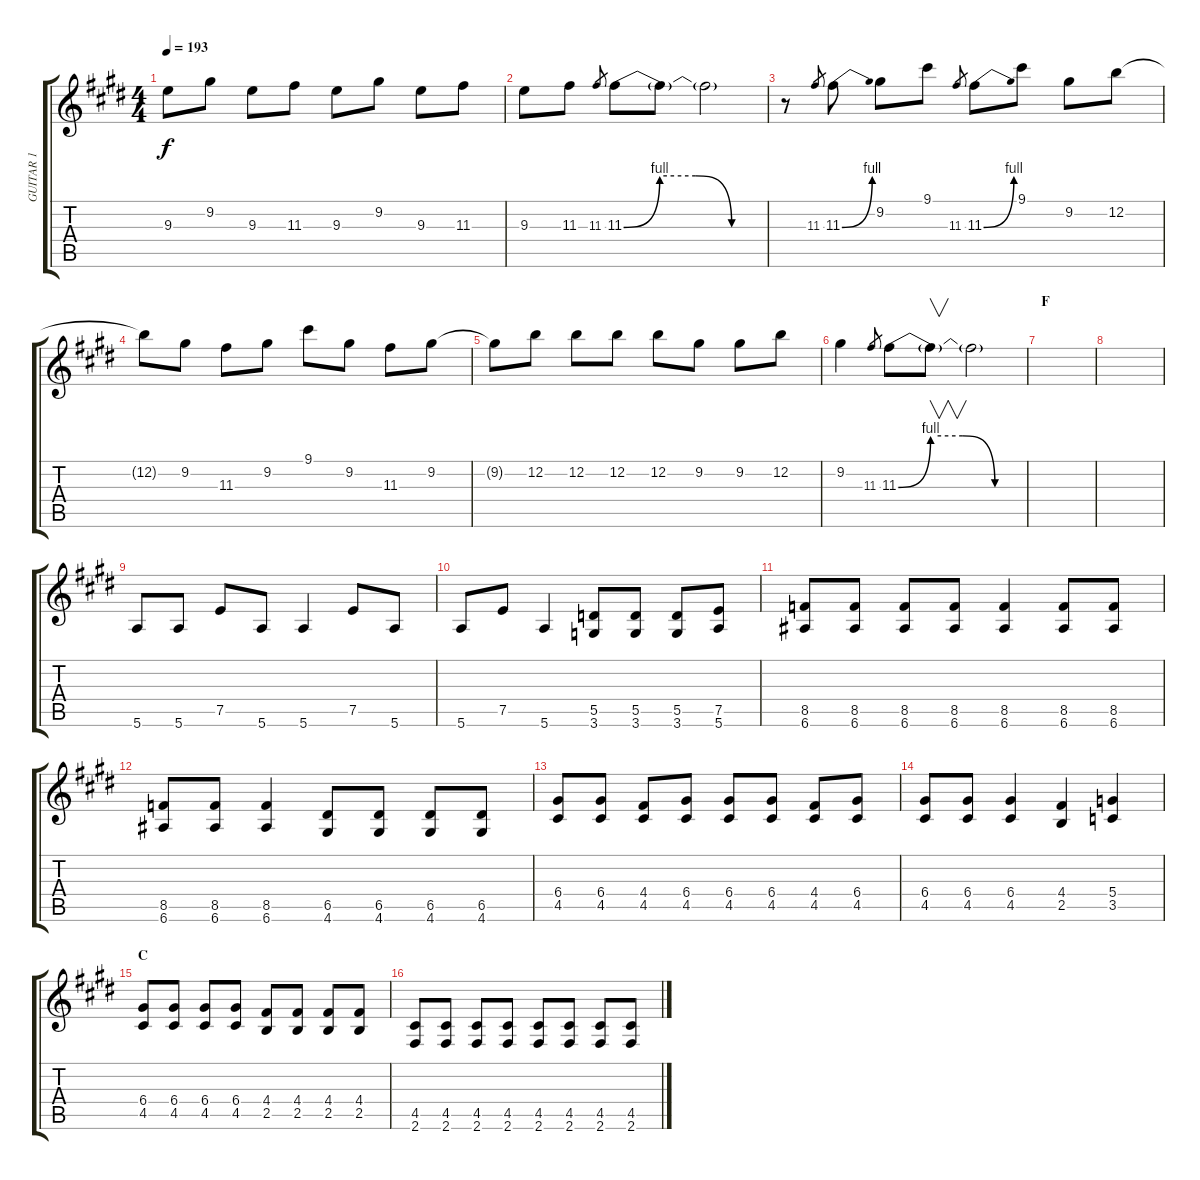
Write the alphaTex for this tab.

\track ("GUITAR 1" "GUITAR 1") {instrument distortionguitar}
\staff {score tabs}
\tuning (E4 B3 G3 D3 A2 E2) {hide}
\ts (4 4)
\tempo 193
\clef g2
\ks c#minor
9.3.8{dy f} 9.2.8 9.3.8 11.3.8 9.3.8 9.2.8 9.3.8 11.3.8 |
9.3.8 11.3.8 11.3.8{gr} 11.3{be (custom 0 0 15 4 30 4 45 0 60 0)}.8 11.3{t}.8 11.3{t}.2 |
r.8 11.3.8{gr} 11.3{be (bend 0 0 60 4)}.8 9.2.8 9.1.8 11.3.8{gr} 11.3{be (bend 0 0 60 4)}.8 9.1.8 9.2.8 12.2.8 |
12.2{t}.8 9.2.8 11.3.8 9.2.8 9.1.8 9.2.8 11.3.8 9.2.8 |
9.2{t}.8 12.2.8 12.2.8 12.2.8 12.2.8 9.2.8 9.2.8 12.2.8 |
9.2.4 11.3.8{gr} 11.3{be (custom 0 0 15 4 30 4 45 0 60 0)}.8 11.3{t}.8{v} 11.3{t}.2 |
\section ("" "F")
|
|
5.6.8{balance 13} 5.6.8 7.5.8 5.6.8 5.6.4 7.5.8 5.6.8 |
5.6.8 7.5.8 5.6.4 (5.5 3.6).8 (5.5 3.6).8 (5.5 3.6).8 (7.5 5.6).8 |
(8.5 6.6).8 (8.5 6.6).8 (8.5 6.6).8 (8.5 6.6).8 (8.5 6.6).4 (8.5 6.6).8 (8.5 6.6).8 |
(8.5 6.6).8 (8.5 6.6).8 (8.5 6.6).4 (6.5 4.6).8 (6.5 4.6).8 (6.5 4.6).8 (6.5 4.6).8 |
(6.4 4.5).8 (6.4 4.5).8 (4.4 4.5).8 (6.4 4.5).8 (6.4 4.5).8 (6.4 4.5).8 (4.4 4.5).8 (6.4 4.5).8 |
(6.4 4.5).8 (6.4 4.5).8 (6.4 4.5).4 (4.4 2.5).4 (5.4 3.5).4 |
\section ("" "C")
(6.4 4.5).8 (6.4 4.5).8 (6.4 4.5).8 (6.4 4.5).8 (4.4 2.5).8 (4.4 2.5).8 (4.4 2.5).8 (4.4 2.5).8 |
(4.5 2.6).8 (4.5 2.6).8 (4.5 2.6).8 (4.5 2.6).8 (4.5 2.6).8 (4.5 2.6).8 (4.5 2.6).8 (4.5 2.6).8
